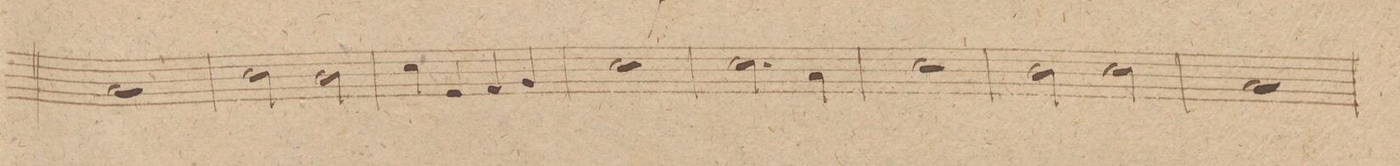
**kern	**dynam
*I"Clarnetto. in A.	*
*clefG2	*
*k[f#c#g#]	*
*met(c)	*
*M4/4	*
1f#	.
=25	=25
2a\	.
2g#\	.
=26	=26
4a\	.
4c#/	.
4d/	.
4e/	.
=27	=27
1a	.
=28	=28
2.a\	.
4f#\	.
=29	=29
1a	.
=30	=30
2g#\	.
2a\	.
=31	=31
1f#	.
=32	=32
*-	*-
